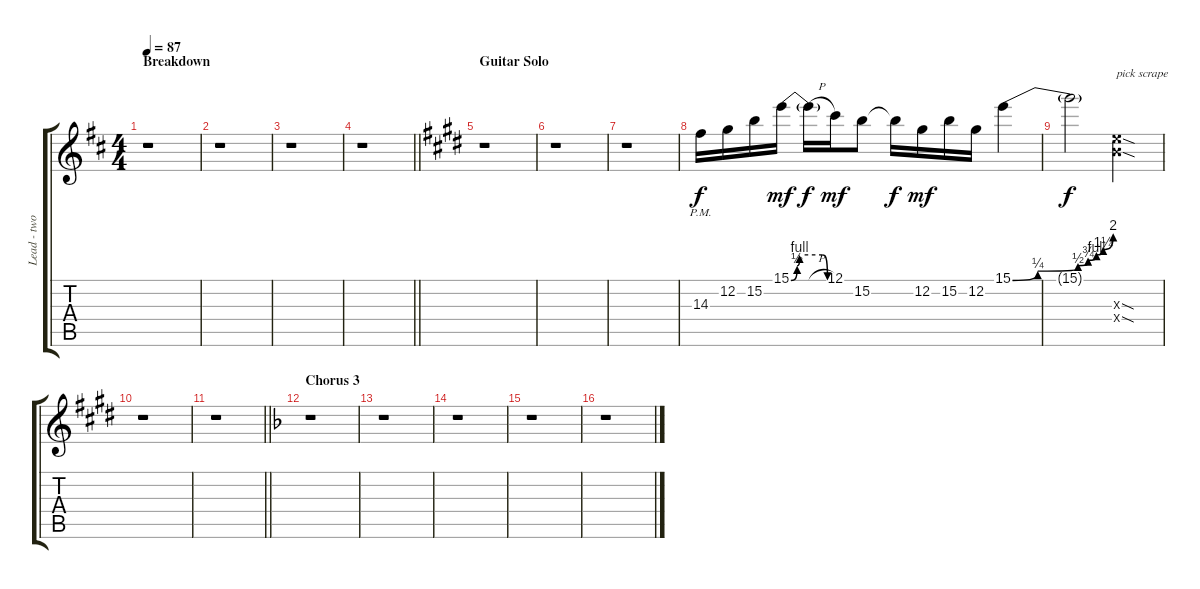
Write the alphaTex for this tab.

\track ("Lead - two" "Lead - two") {instrument distortionguitar}
\staff {score tabs}
\tuning (Db4 Ab3 E3 B2 Gb2 B1) {hide}
\ts (4 4)
\section ("" "Breakdown")
\tempo 87
\clef g2
\ks bminor
r.1{dy f} |
r.1 |
r.1 |
\barLineRight lightlight
r.1 |
\section ("" "Guitar Solo")
\ks c#minor
r.1 |
r.1 |
r.1 |
14.3{pm}.16 12.2.16 15.2.16 15.1{be (custom 0 0 10 2 14 4 52 4 60 0)}.16{dy mf} 15.1{h t}.16{dy f} 12.1.16{dy mf} 15.2.8 15.2{t}.16{dy f} 12.2.16{dy mf} 15.2.16 12.2.16 15.1{be (custom 0 0 15 1 39 2 45 3 50 4 54 5 60 8)}.4 |
15.1{t}.2{dy f} (12.3{sod x} 12.4{sod x}).2{txt "pick scrape"} |
r.1 |
\barLineRight lightlight
r.1 |
\section ("" "Chorus 3")
\ks dminor
r.1 |
r.1 |
r.1 |
r.1 |
r.1
